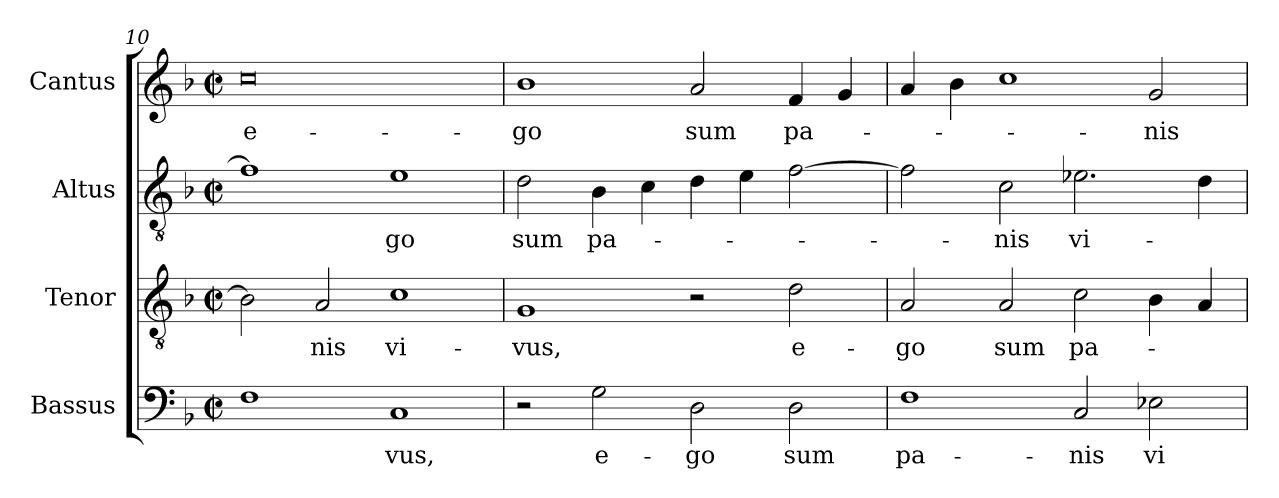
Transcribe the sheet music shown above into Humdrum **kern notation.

**kern	**text	**kern	**text	**kern	**text	**kern	**text
*part4	*part4	*part3	*part3	*part2	*part2	*part1	*part1
*staff4	*staff4	*staff3	*staff3	*staff2	*staff2	*staff1	*staff1
*I"Bassus	*	*I"Tenor	*	*I"Altus	*	*I"Cantus	*
*clefF4	*	*clefGv2	*	*clefGv2	*	*clefG2	*
*k[b-]	*	*k[b-]	*	*k[b-]	*	*k[b-]	*
*F:	*	*F:	*	*F:	*	*F:	*
*M2/2	*	*M2/2	*	*M2/2	*	*M2/2	*
*met(c|)	*	*met(c|)	*	*met(c|)	*	*met(c|)	*
=10	=10	=10	=10	=10	=10	=10	=10
!	!	!	!	!	!	!	!LO:LY:b:cj
1F	.	2B-\]	.	1f]	.	0cc	e-
!	!	!	!LO:LY:b:cj	!	!	!	!
.	.	2A/	-nis	.	.	.	.
!	!LO:LY:b:cj	!	!LO:LY:b:cj	!	!LO:LY:b:cj	!	!
1C	-vus,	1c	vi-	1e	-go	.	.
=11	=11	=11	=11	=11	=11	=11	=11
!	!	!	!LO:LY:b:cj	!	!LO:LY:b:cj	!	!LO:LY:b:cj
2r	.	1G	-vus,	2d\	sum	1b-	-go
!	!LO:LY:b:cj	!	!	!	!LO:LY:b	!	!
2G\	e-	.	.	4B-\	pa-	.	.
.	.	.	.	4c\	.	.	.
!	!LO:LY:b:cj	!	!	!	!	!	!LO:LY:b:cj
2D\	-go	2r	.	4d\	.	2a/	sum
.	.	.	.	4e\	.	.	.
!	!LO:LY:b:cj	!	!LO:LY:b:cj	!	!	!	!LO:LY:b
2D\	sum	2d\	e-	[>2f\	.	4f/	pa-
.	.	.	.	.	.	4g/	.
=12	=12	=12	=12	=12	=12	=12	=12
!	!LO:LY:b:cj	!	!LO:LY:b:cj	!	!	!	!
1F	pa-	2A/	-go	2f\]	.	4a/	.
.	.	.	.	.	.	4b-\	.
!	!	!	!LO:LY:b:cj	!	!LO:LY:b:cj	!	!
.	.	2A/	sum	2c\	-nis	1cc	.
!	!LO:LY:b:cj	!	!LO:LY:b:cj	!	!LO:LY:b:cj	!	!
2C/	-nis	2c\	pa-	2.e-X\	vi-	.	.
!	!LO:LY:b:cj	!	!	!	!	!	!LO:LY:b:cj
2E-X\	vi-	4B-\	.	.	.	2g/	-nis
.	.	4A/	.	4d\	.	.	.
=	=	=	=	=	=	=	=
*-	*-	*-	*-	*-	*-	*-	*-
